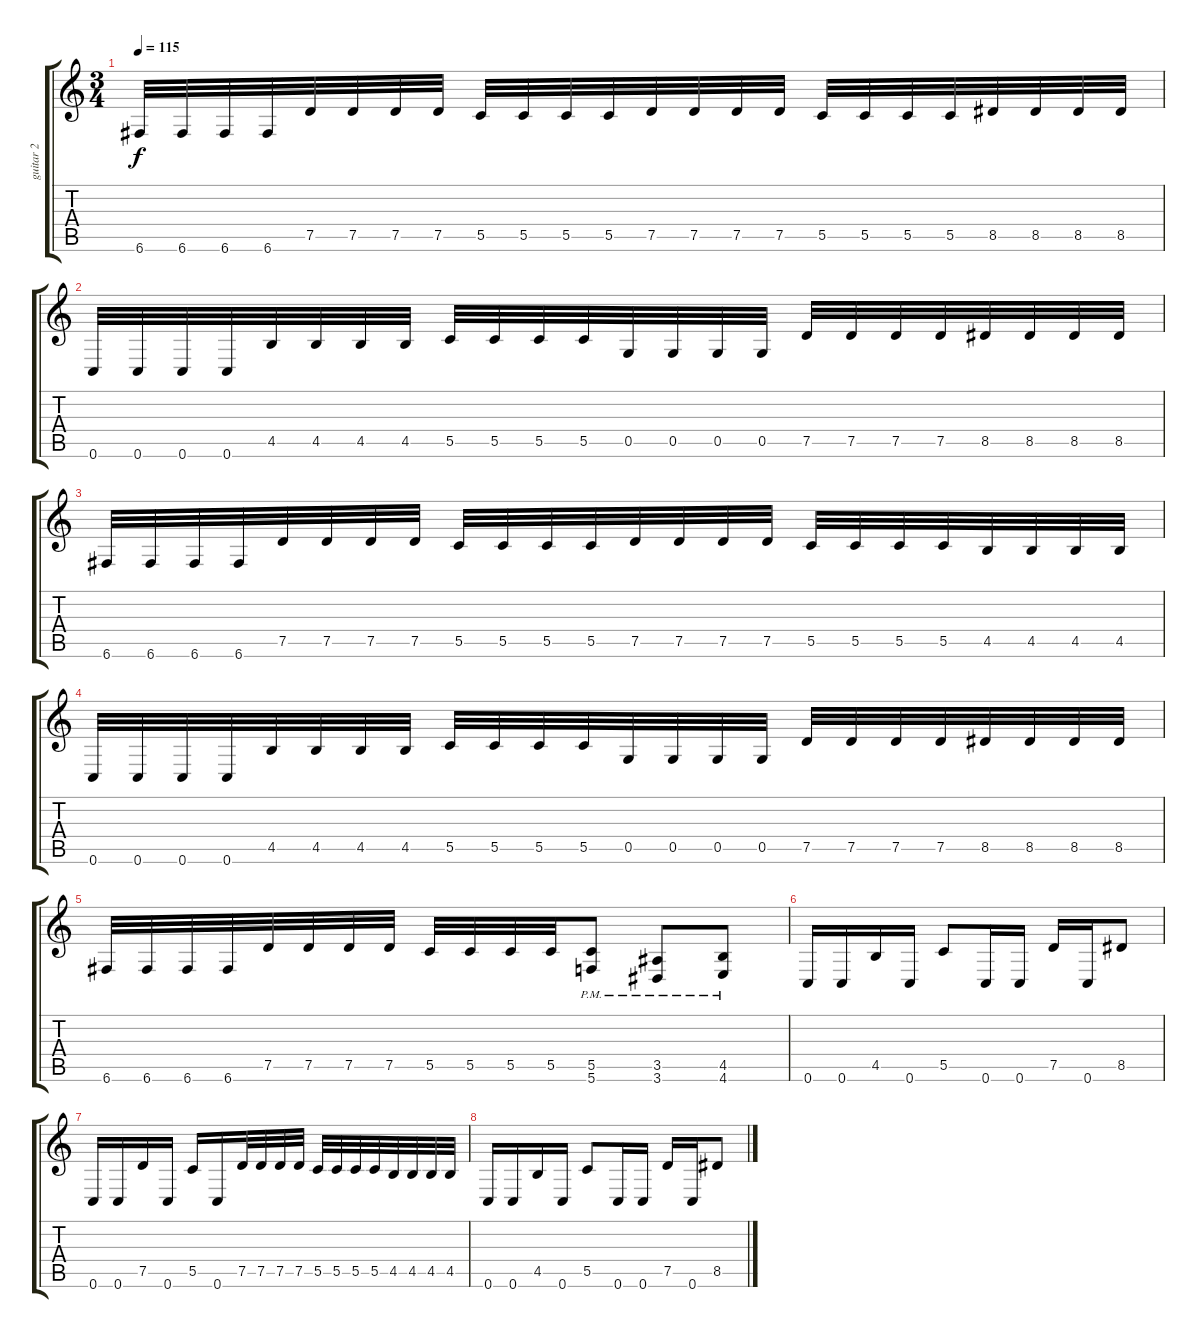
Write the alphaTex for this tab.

\track ("guitar 2" "guitar 2") {instrument overdrivenguitar}
\staff {score tabs}
\tuning (D4 A3 F3 C3 G2 C2) {hide}
\ts (3 4)
\tempo 115
\clef g2
\ks c
6.6.32{dy f} 6.6.32 6.6.32 6.6.32 7.5.32 7.5.32 7.5.32 7.5.32 5.5.32 5.5.32 5.5.32 5.5.32 7.5.32 7.5.32 7.5.32 7.5.32 5.5.32 5.5.32 5.5.32 5.5.32 8.5.32 8.5.32 8.5.32 8.5.32 |
0.6.32 0.6.32 0.6.32 0.6.32 4.5.32 4.5.32 4.5.32 4.5.32 5.5.32 5.5.32 5.5.32 5.5.32 0.5.32 0.5.32 0.5.32 0.5.32 7.5.32 7.5.32 7.5.32 7.5.32 8.5.32 8.5.32 8.5.32 8.5.32 |
6.6.32 6.6.32 6.6.32 6.6.32 7.5.32 7.5.32 7.5.32 7.5.32 5.5.32 5.5.32 5.5.32 5.5.32 7.5.32 7.5.32 7.5.32 7.5.32 5.5.32 5.5.32 5.5.32 5.5.32 4.5.32 4.5.32 4.5.32 4.5.32 |
0.6.32 0.6.32 0.6.32 0.6.32 4.5.32 4.5.32 4.5.32 4.5.32 5.5.32 5.5.32 5.5.32 5.5.32 0.5.32 0.5.32 0.5.32 0.5.32 7.5.32 7.5.32 7.5.32 7.5.32 8.5.32 8.5.32 8.5.32 8.5.32 |
6.6.32 6.6.32 6.6.32 6.6.32 7.5.32 7.5.32 7.5.32 7.5.32 5.5.32 5.5.32 5.5.32 5.5.32 (5.5{pm} 5.6{pm}).8 (3.5{pm} 3.6{pm}).8 (4.5{pm} 4.6{pm}).8 |
0.6.16 0.6.16 4.5.16 0.6.16 5.5.8 0.6.16 0.6.16 7.5.16 0.6.16 8.5.8 |
0.6.16 0.6.16 7.5.16 0.6.16 5.5.16 0.6.16 7.5.32 7.5.32 7.5.32 7.5.32 5.5.32 5.5.32 5.5.32 5.5.32 4.5.32 4.5.32 4.5.32 4.5.32 |
0.6.16 0.6.16 4.5.16 0.6.16 5.5.8 0.6.16 0.6.16 7.5.16 0.6.16 8.5.8
